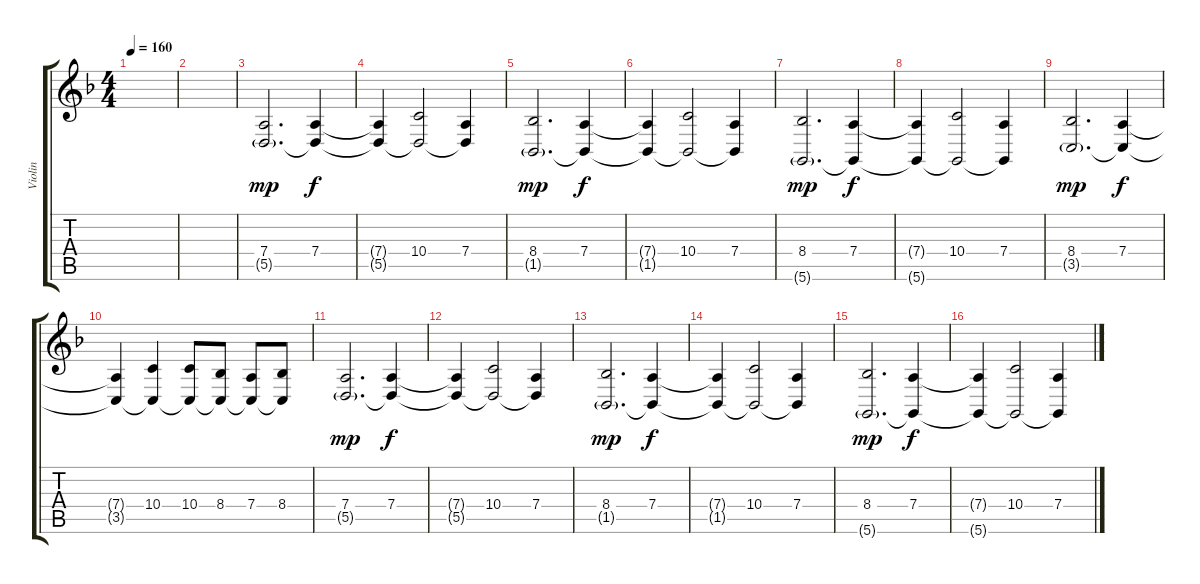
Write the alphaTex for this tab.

\track ("Violin" "Violin") {instrument violin}
\staff {score tabs}
\tuning (E4 B3 G3 D3 A2 D2) {hide}
\ts (4 4)
\tempo 160
\clef g2
\ks dminor
|
|
(7.4 5.5{g}).2{d dy mp} (7.4 5.5{t}).4{dy f} |
(7.4{t} 5.5{t}).4 (10.4 5.5{t}).2 (7.4 5.5{t}).4 |
(8.4 1.5{g}).2{d dy mp} (7.4 1.5{t}).4{dy f} |
(7.4{t} 1.5{t}).4 (10.4 1.5{t}).2 (7.4 1.5{t}).4 |
(8.4 5.6{g}).2{d dy mp} (7.4 5.6{t}).4{dy f} |
(7.4{t} 5.6{t}).4 (10.4 5.6{t}).2 (7.4 5.6{t}).4 |
(8.4 3.5{g}).2{d dy mp} (7.4 3.5{t}).4{dy f} |
(7.4{t} 3.5{t}).4 (10.4 3.5{t}).4 (10.4 3.5{t}).8 (8.4 3.5{t}).8 (7.4 3.5{t}).8 (8.4 3.5{t}).8 |
(7.4 5.5{g}).2{d dy mp} (7.4 5.5{t}).4{dy f} |
(7.4{t} 5.5{t}).4 (10.4 5.5{t}).2 (7.4 5.5{t}).4 |
(8.4 1.5{g}).2{d dy mp} (7.4 1.5{t}).4{dy f} |
(7.4{t} 1.5{t}).4 (10.4 1.5{t}).2 (7.4 1.5{t}).4 |
(8.4 5.6{g}).2{d dy mp} (7.4 5.6{t}).4{dy f} |
(7.4{t} 5.6{t}).4 (10.4 5.6{t}).2 (7.4 5.6{t}).4
